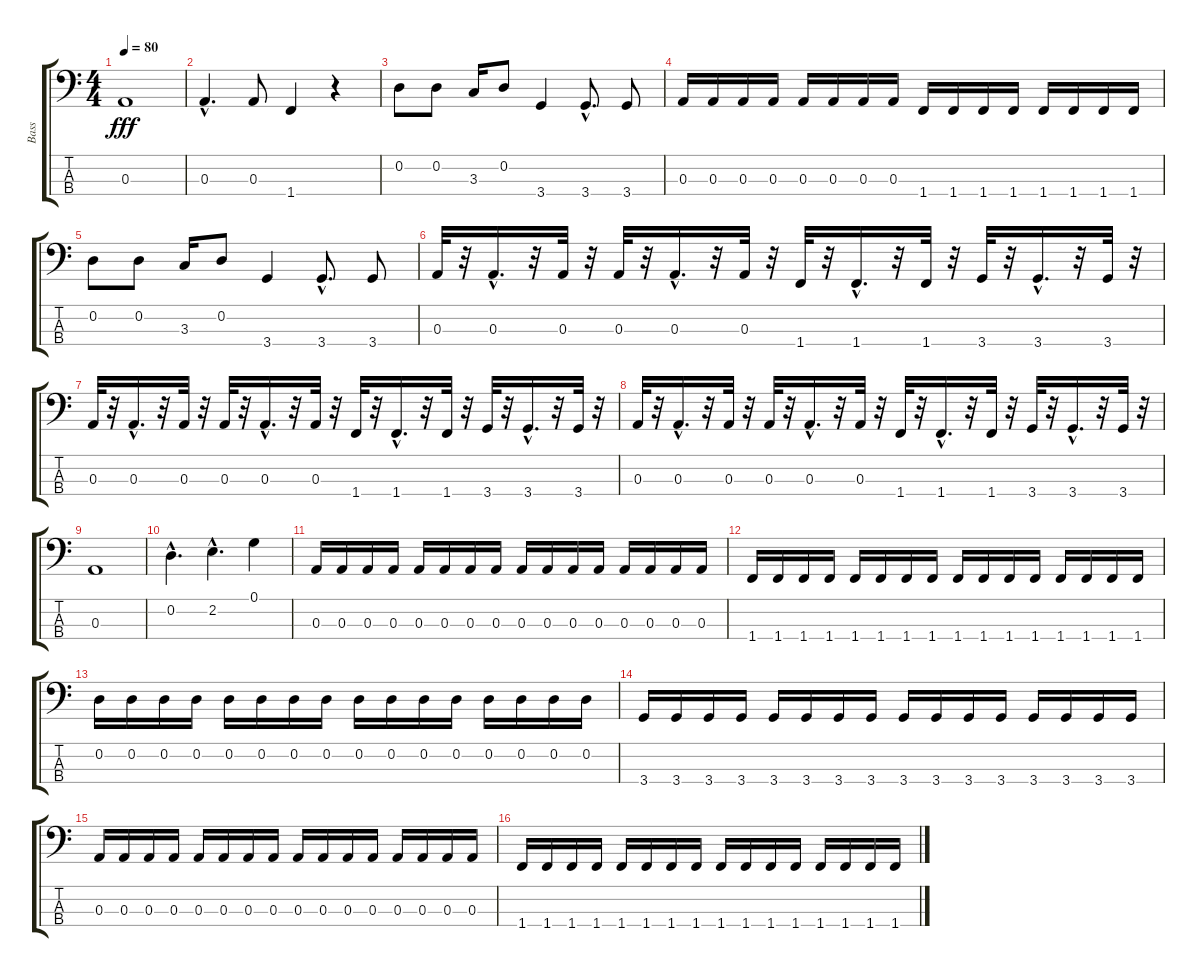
\track ("Bass" "Bass") {instrument electricbassfinger}
\staff {score tabs}
\tuning (G2 D2 A1 E1) {hide}
\ts (4 4)
\tempo 80
\clef f4
\ks c
0.3.1{dy fff} |
0.3{hac}.4{d} 0.3.8 1.4.4 r.4 |
0.2.8 0.2.8 3.3.16 0.2.8 3.4.4 3.4{hac}.8{d} 3.4.8 |
0.3.16 0.3.16 0.3.16 0.3.16 0.3.16 0.3.16 0.3.16 0.3.16 1.4.16 1.4.16 1.4.16 1.4.16 1.4.16 1.4.16 1.4.16 1.4.16 |
0.2.8 0.2.8 3.3.16 0.2.8 3.4.4 3.4{hac}.8{d} 3.4.8 |
0.3.32 r.32 0.3{hac}.16{d} r.32 0.3.32 r.32 0.3.32 r.32 0.3{hac}.16{d} r.32 0.3.32 r.32 1.4.32 r.32 1.4{hac}.16{d} r.32 1.4.32 r.32 3.4.32 r.32 3.4{hac}.16{d} r.32 3.4.32 r.32 |
0.3.32 r.32 0.3{hac}.16{d} r.32 0.3.32 r.32 0.3.32 r.32 0.3{hac}.16{d} r.32 0.3.32 r.32 1.4.32 r.32 1.4{hac}.16{d} r.32 1.4.32 r.32 3.4.32 r.32 3.4{hac}.16{d} r.32 3.4.32 r.32 |
0.3.32 r.32 0.3{hac}.16{d} r.32 0.3.32 r.32 0.3.32 r.32 0.3{hac}.16{d} r.32 0.3.32 r.32 1.4.32 r.32 1.4{hac}.16{d} r.32 1.4.32 r.32 3.4.32 r.32 3.4{hac}.16{d} r.32 3.4.32 r.32 |
0.3.1 |
0.2{hac}.4{d} 2.2{hac}.4{d} 0.1.4 |
0.3.16 0.3.16 0.3.16 0.3.16 0.3.16 0.3.16 0.3.16 0.3.16 0.3.16 0.3.16 0.3.16 0.3.16 0.3.16 0.3.16 0.3.16 0.3.16 |
1.4.16 1.4.16 1.4.16 1.4.16 1.4.16 1.4.16 1.4.16 1.4.16 1.4.16 1.4.16 1.4.16 1.4.16 1.4.16 1.4.16 1.4.16 1.4.16 |
0.2.16 0.2.16 0.2.16 0.2.16 0.2.16 0.2.16 0.2.16 0.2.16 0.2.16 0.2.16 0.2.16 0.2.16 0.2.16 0.2.16 0.2.16 0.2.16 |
3.4.16 3.4.16 3.4.16 3.4.16 3.4.16 3.4.16 3.4.16 3.4.16 3.4.16 3.4.16 3.4.16 3.4.16 3.4.16 3.4.16 3.4.16 3.4.16 |
0.3.16 0.3.16 0.3.16 0.3.16 0.3.16 0.3.16 0.3.16 0.3.16 0.3.16 0.3.16 0.3.16 0.3.16 0.3.16 0.3.16 0.3.16 0.3.16 |
1.4.16 1.4.16 1.4.16 1.4.16 1.4.16 1.4.16 1.4.16 1.4.16 1.4.16 1.4.16 1.4.16 1.4.16 1.4.16 1.4.16 1.4.16 1.4.16
